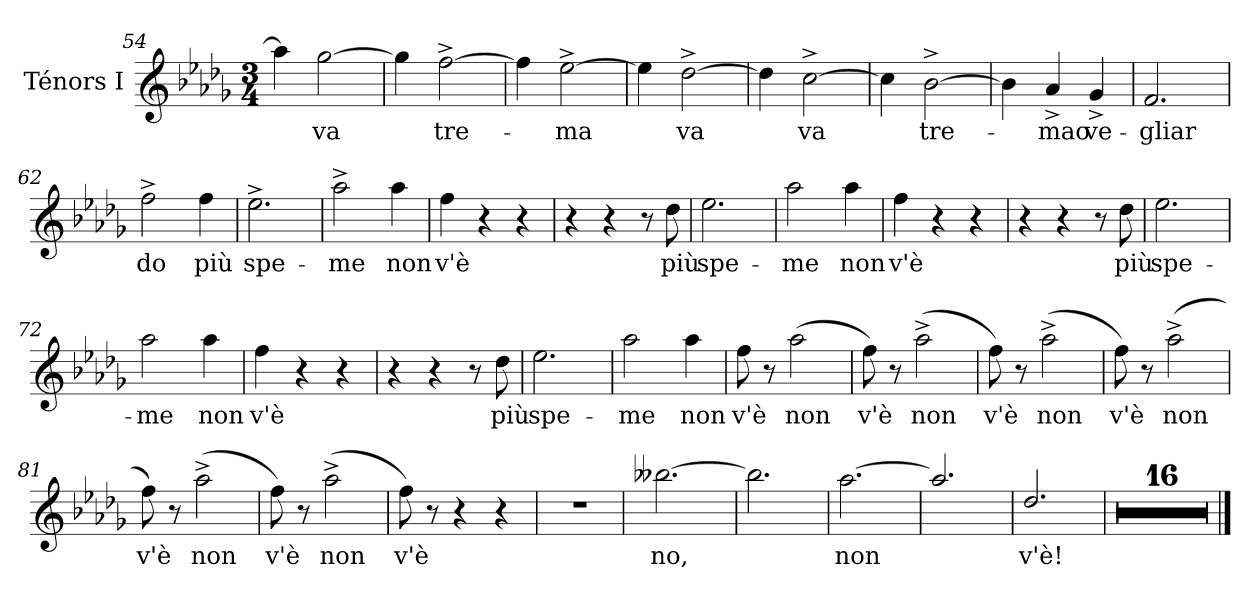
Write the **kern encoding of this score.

**kern	**text
*part1	*part1
*staff1	*staff1
*I"Ténors I	*
*I'T. 1	*
*clefG2	*
*ITrd7c12	*
*k[b-e-a-d-g-]	*
*D-:	*
*M3/4	*
=54	=54
4a-\]	.
[2g-\	va
=55	=55
4g-\]	.
[2f^\	tre-
=56	=56
4f\]	.
[2e-^\	-ma
!!LO:PB:g=z
=57	=57
4e-\]	.
[2d-^\	va
=58	=58
4d-\]	.
[2c^\	va
=59	=59
4c\]	.
[2B-^\	tre-
=60	=60
4B-\]	.
4A-^/	-mao
4G-^/	ve-
=61	=61
2.F/	gliar
=62	=62
2f^\	-do
4f\	più
!!LO:PB:g=z
=63	=63
2.e-^\	spe-
=64	=64
2a-^\	-me
4a-\	non
=65	=65
4f\	v'è
4r	.
4r	.
=66	=66
4r	.
4r	.
8r	.
8d-\	più
=67	=67
2.e-\	spe-
!!LO:PB:g=z
=68	=68
2a-\	-me
4a-\	non
!!LO:PB:g=z
=69	=69
4f\	v'è
4r	.
4r	.
=70	=70
4r	.
4r	.
8r	.
8d-\	più
=71	=71
2.e-\	spe-
=72	=72
2a-\	-me
4a-\	non
!!LO:PB:g=z
=73	=73
4f\	v'è
4r	.
4r	.
=74	=74
4r	.
4r	.
8r	.
8d-\	più
=75	=75
2.e-\	spe-
=76	=76
2a-\	-me
4a-\	non
!!LO:PB:g=z
=77	=77
8f\	v'è
8r	.
(2a-\	non
=78	=78
8f\)	v'è
8r	.
(2a-^\	non
=79	=79
8f\)	v'è
8r	.
(2a-^\	non
=80	=80
8f\)	v'è
8r	.
(2a-^\	non
=81	=81
8f\)	v'è
8r	.
(2a-^\	non
!!LO:PB:g=z
=82	=82
8f\)	v'è
8r	.
(>2a-^\	non
=83	=83
8f\)	v'è
8r	.
4r	.
4r	.
=84	=84
2.r	.
=85	=85
[2.b--X\	no,
=86	=86
2.b--\]	.
!!LO:PB:g=z
=87	=87
[2.a-\	non
=88	=88
2.a-/]	.
=89	=89
2.d-/	v'è!
=90	=90
2.r	.
=91	=91
2.r	.
=92	=92
2.r	.
!!LO:PB:g=z
=93	=93
2.r	.
=94	=94
2.r	.
=95	=95
2.r	.
=96	=96
2.r	.
=97	=97
2.r	.
=98	=98
2.r	.
=99	=99
2.r	.
=100	=100
2.r	.
!!LO:PB:g=z
=101	=101
2.r	.
=102	=102
2.r	.
=103	=103
2.r	.
=104	=104
2.r	.
=105	=105
2.r	.
==	==
*-	*-
